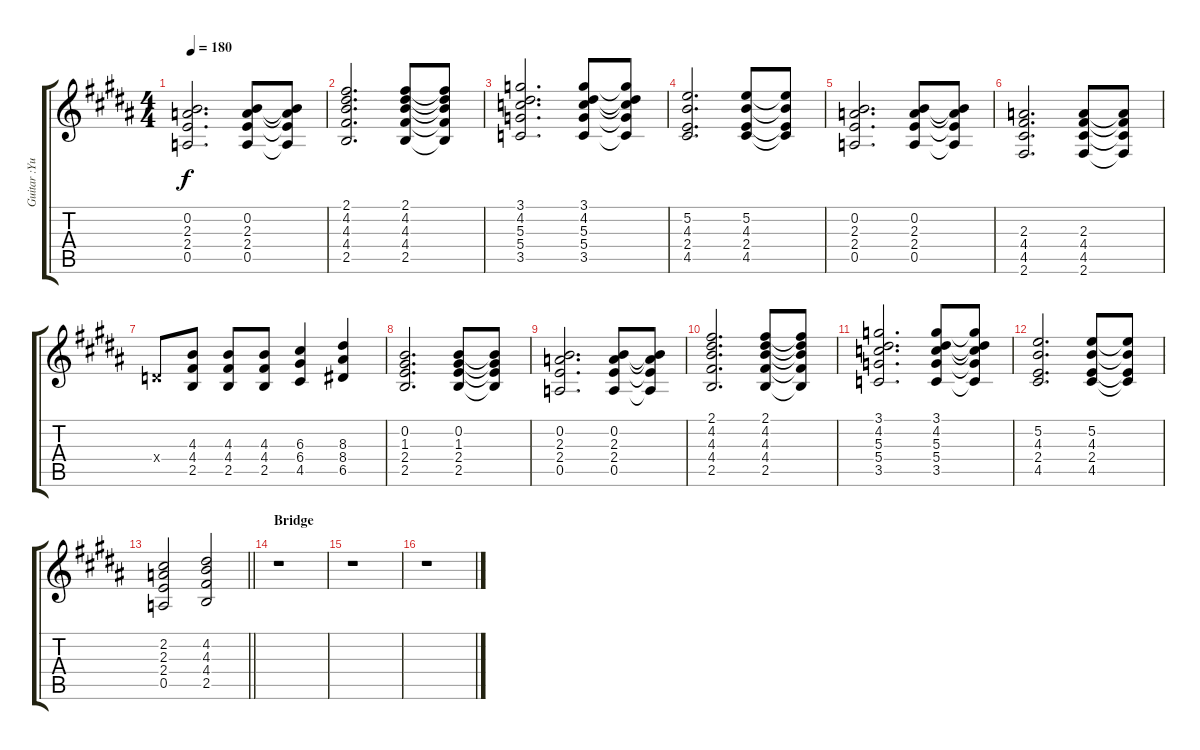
\track ("Guitar :Yui" "Guitar :Yu") {instrument distortionguitar}
\staff {score tabs}
\tuning (E4 B3 G3 D3 A2 E2) {hide}
\ts (4 4)
\tempo 180
\clef g2
\ks b
(0.2 2.3 2.4 0.5).2{d dy f} (0.2 2.3 2.4 0.5).8 (0.2{t} 2.3{t} 2.4{t} 0.5{t}).8 |
(2.1 4.2 4.3 4.4 2.5).2{d} (2.1 4.2 4.3 4.4 2.5).8 (2.1{t} 4.2{t} 4.3{t} 4.4{t} 2.5{t}).8 |
(3.1 4.2 5.3 5.4 3.5).2{d} (3.1 4.2 5.3 5.4 3.5).8 (3.1{t} 4.2{t} 5.3{t} 5.4{t} 3.5{t}).8 |
(5.2 4.3 2.4 4.5).2{d} (5.2 4.3 2.4 4.5).8 (5.2{t} 4.3{t} 2.4{t} 4.5{t}).8 |
(0.2 2.3 2.4 0.5).2{d} (0.2 2.3 2.4 0.5).8 (0.2{t} 2.3{t} 2.4{t} 0.5{t}).8 |
(2.3 4.4 4.5 2.6).2{d} (2.3 4.4 4.5 2.6).8 (2.3{t} 4.4{t} 4.5{t} 2.6{t}).8 |
0.4{x}.8 (4.3 4.4 2.5).8 (4.3 4.4 2.5).8 (4.3 4.4 2.5).8 (6.3 6.4 4.5).4 (8.3 8.4 6.5).4 |
(0.2 1.3 2.4 2.5).2{d} (0.2 1.3 2.4 2.5).8 (0.2{t} 1.3{t} 2.4{t} 2.5{t}).8 |
(0.2 2.3 2.4 0.5).2{d} (0.2 2.3 2.4 0.5).8 (0.2{t} 2.3{t} 2.4{t} 0.5{t}).8 |
(2.1 4.2 4.3 4.4 2.5).2{d} (2.1 4.2 4.3 4.4 2.5).8 (2.1{t} 4.2{t} 4.3{t} 4.4{t} 2.5{t}).8 |
(3.1 4.2 5.3 5.4 3.5).2{d} (3.1 4.2 5.3 5.4 3.5).8 (3.1{t} 4.2{t} 5.3{t} 5.4{t} 3.5{t}).8 |
(5.2 4.3 2.4 4.5).2{d} (5.2 4.3 2.4 4.5).8 (5.2{t} 4.3{t} 2.4{t} 4.5{t}).8 |
\barLineRight lightlight
(2.2 2.3 2.4 0.5).2 (4.2 4.3 4.4 2.5).2 |
\section ("" "Bridge")
r.1 |
r.1 |
r.1
